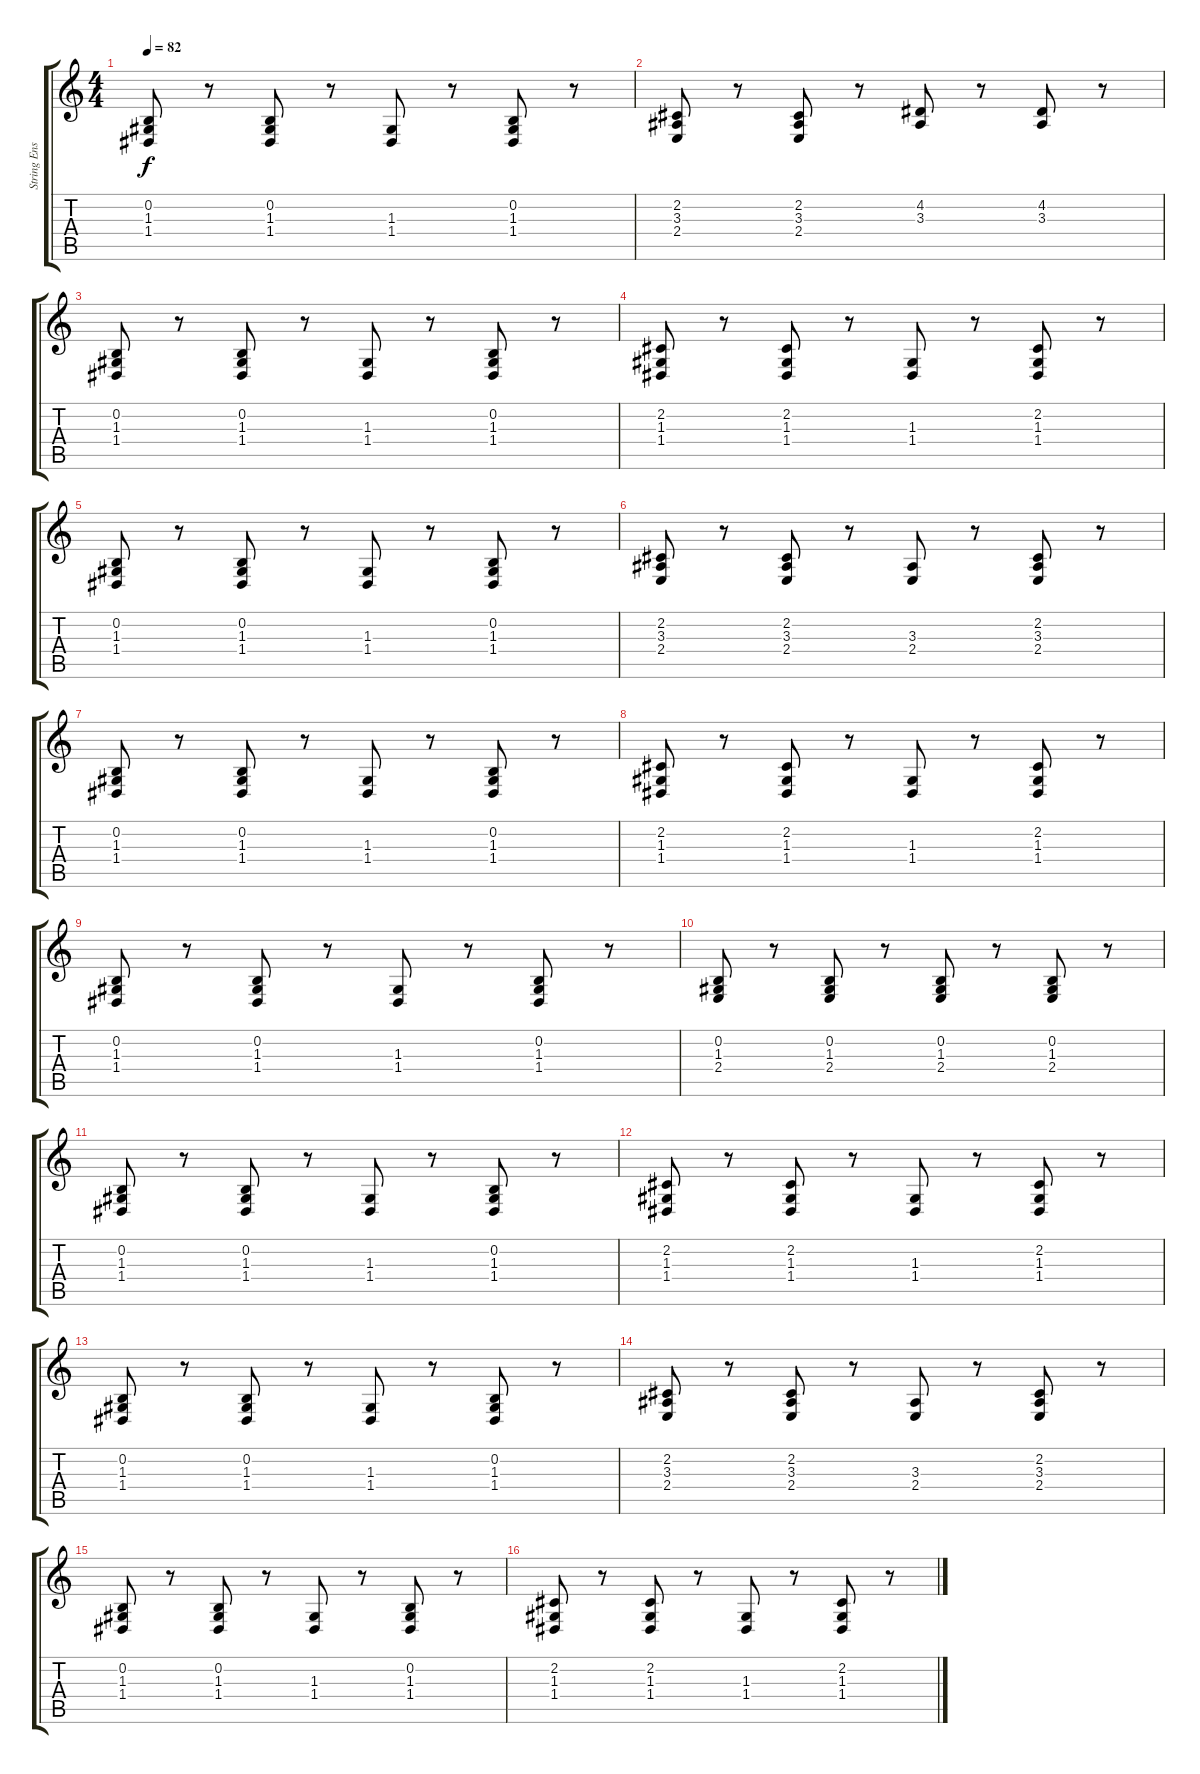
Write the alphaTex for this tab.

\track ("String Ensemble" "String Ens") {instrument stringensemble1}
\staff {score tabs}
\tuning (E4 B3 G3 D3 A2 E2) {hide}
\ts (4 4)
\tempo 82
\clef g2
\ks c
(0.2 1.3 1.4).8{dy f} r.8 (0.2 1.3 1.4).8 r.8 (1.3 1.4).8 r.8 (0.2 1.3 1.4).8 r.8 |
(2.2 3.3 2.4).8 r.8 (2.2 3.3 2.4).8 r.8 (4.2 3.3).8 r.8 (4.2 3.3).8 r.8 |
(0.2 1.3 1.4).8{volume 6} r.8 (0.2 1.3 1.4).8 r.8 (1.3 1.4).8 r.8 (0.2 1.3 1.4).8 r.8 |
(2.2 1.3 1.4).8 r.8 (2.2 1.3 1.4).8 r.8 (1.3 1.4).8 r.8 (2.2 1.3 1.4).8 r.8 |
(0.2 1.3 1.4).8 r.8 (0.2 1.3 1.4).8 r.8 (1.3 1.4).8 r.8 (0.2 1.3 1.4).8 r.8 |
(2.2 3.3 2.4).8 r.8 (2.2 3.3 2.4).8 r.8 (3.3 2.4).8 r.8 (2.2 3.3 2.4).8 r.8 |
(0.2 1.3 1.4).8 r.8 (0.2 1.3 1.4).8 r.8 (1.3 1.4).8 r.8 (0.2 1.3 1.4).8 r.8 |
(2.2 1.3 1.4).8 r.8 (2.2 1.3 1.4).8 r.8 (1.3 1.4).8 r.8 (2.2 1.3 1.4).8 r.8 |
(0.2 1.3 1.4).8 r.8 (0.2 1.3 1.4).8 r.8 (1.3 1.4).8 r.8 (0.2 1.3 1.4).8 r.8 |
(0.2 1.3 2.4).8 r.8 (0.2 1.3 2.4).8 r.8 (0.2 1.3 2.4).8 r.8 (0.2 1.3 2.4).8 r.8 |
(0.2 1.3 1.4).8{volume 6} r.8 (0.2 1.3 1.4).8 r.8 (1.3 1.4).8 r.8 (0.2 1.3 1.4).8 r.8 |
(2.2 1.3 1.4).8 r.8 (2.2 1.3 1.4).8 r.8 (1.3 1.4).8 r.8 (2.2 1.3 1.4).8 r.8 |
(0.2 1.3 1.4).8 r.8 (0.2 1.3 1.4).8 r.8 (1.3 1.4).8 r.8 (0.2 1.3 1.4).8 r.8 |
(2.2 3.3 2.4).8 r.8 (2.2 3.3 2.4).8 r.8 (3.3 2.4).8 r.8 (2.2 3.3 2.4).8 r.8 |
(0.2 1.3 1.4).8 r.8 (0.2 1.3 1.4).8 r.8 (1.3 1.4).8 r.8 (0.2 1.3 1.4).8 r.8 |
(2.2 1.3 1.4).8 r.8 (2.2 1.3 1.4).8 r.8 (1.3 1.4).8 r.8 (2.2 1.3 1.4).8 r.8
